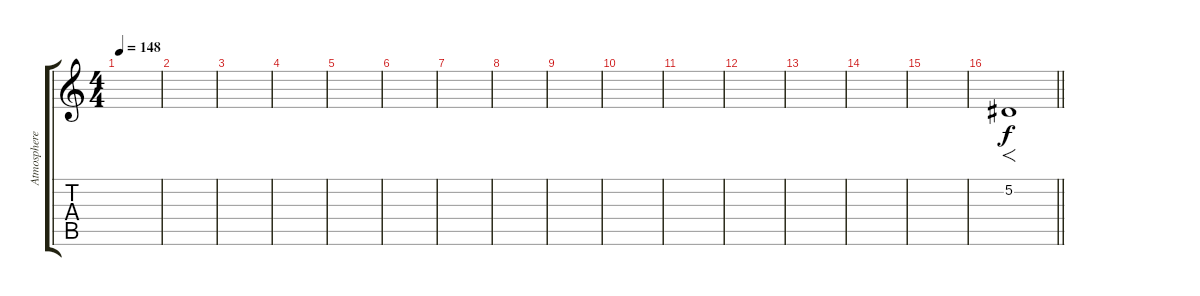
\track ("Atmosphere 2" "Atmosphere") {instrument pad6metallic}
\staff {score tabs}
\tuning (Eb4 Bb3 Gb3 Db3 Ab2 Db2) {hide}
\ts (4 4)
\tempo 148
\clef g2
\ks c
|
|
|
|
|
|
|
|
|
|
|
|
|
|
|
\barLineRight lightlight
5.2.1{f}
